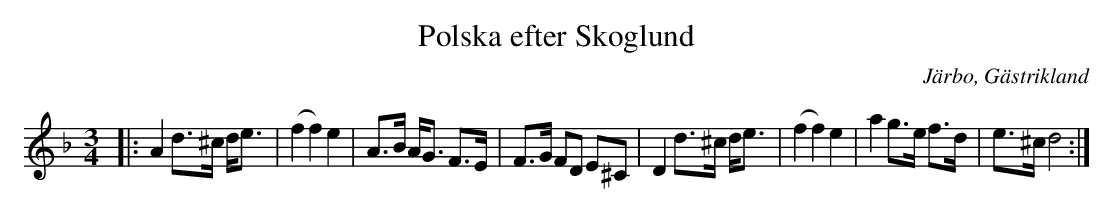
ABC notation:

X:1
T: Polska efter Skoglund
O: Järbo, Gästrikland
M: 3/4
L: 1/16
K: Dm
|:A4 d2>^c2 d2<e2 |(f4f4) e4| A2>B2 A2<G2 F2>E2|F2>G2 F2D2 E2^C2|D4 d2>^c2 d2<e2 |(f4f4) e4|a4 g2>e2 f2>d2|e2>^c2 d8:|
